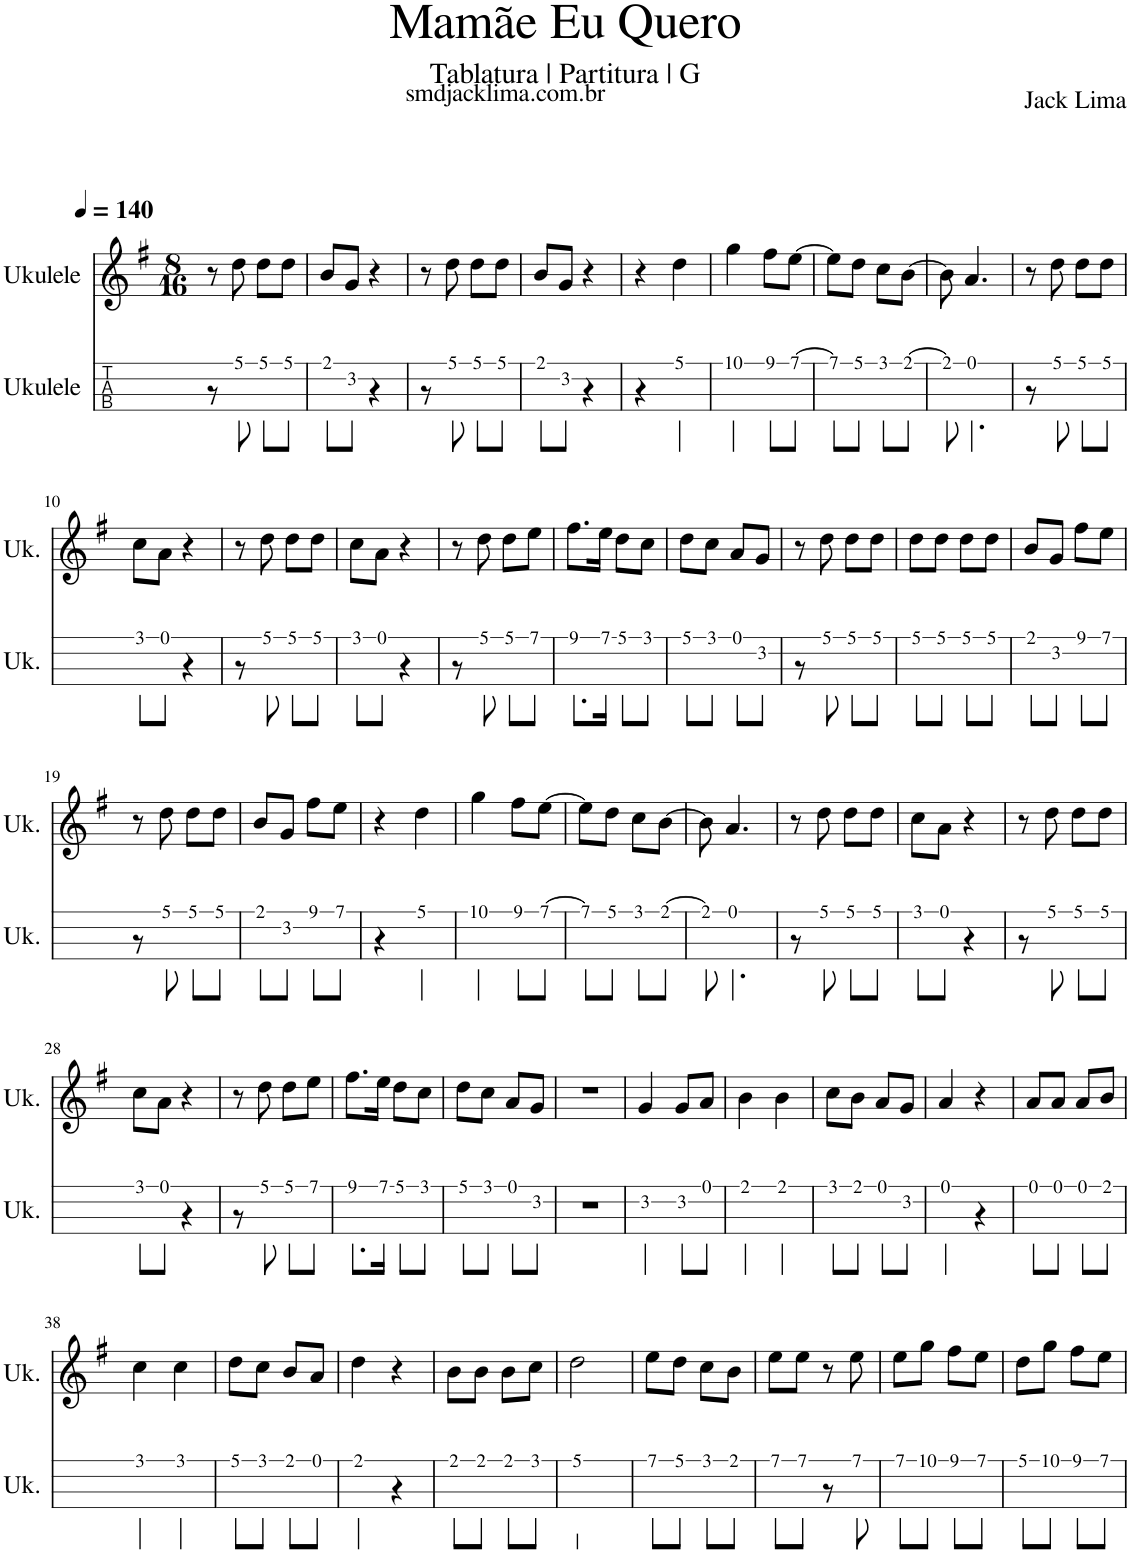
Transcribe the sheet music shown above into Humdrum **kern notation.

**kern	**kern
*part2	*part1
*staff2	*staff1
*I"Ukulele	*I"Ukulele
*I'Uk.	*I'Uk.
*stria4	*
*	*clefG2
*k[f#]	*k[f#]
*M2/4	*M8/16
*MM140	*MM140
=1	=1
8r	8r
8dd\	8dd\
8dd\L	8dd\L
8dd\J	8dd\J
=2	=2
8b\L	8b/L
8g\J	8g/J
4r	4r
=3	=3
8r	8r
8dd\	8dd\
8dd\L	8dd\L
8dd\J	8dd\J
=4	=4
8b\L	8b/L
8g\J	8g/J
4r	4r
=5	=5
4r	4r
4dd\	4dd\
=6	=6
4gg\	4gg\
8ff#\L	8ff#\L
[8ee\J	[8ee\J
=7	=7
8ee\L]	8ee\L]
8dd\J	8dd\J
8cc\L	8cc\L
[8b\J	[8b\J
=8	=8
8b\]	8b\]
4.a\	4.a/
=9	=9
8r	8r
8dd\	8dd\
8dd\L	8dd\L
8dd\J	8dd\J
!!LO:LB:g=z
=10	=10
8cc\L	8cc\L
8a\J	8a\J
4r	4r
=11	=11
8r	8r
8dd\	8dd\
8dd\L	8dd\L
8dd\J	8dd\J
=12	=12
8cc\L	8cc\L
8a\J	8a\J
4r	4r
=13	=13
8r	8r
8dd\	8dd\
8dd\L	8dd\L
8ee\J	8ee\J
=14	=14
8.ff#\L	8.ff#\L
16ee\Jk	16ee\Jk
8dd\L	8dd\L
8cc\J	8cc\J
=15	=15
8dd\L	8dd\L
8cc\J	8cc\J
8a\L	8a/L
8g\J	8g/J
=16	=16
8r	8r
8dd\	8dd\
8dd\L	8dd\L
8dd\J	8dd\J
=17	=17
8dd\L	8dd\L
8dd\J	8dd\J
8dd\L	8dd\L
8dd\J	8dd\J
=18	=18
8b\L	8b/L
8g\J	8g/J
8ff#\L	8ff#\L
8ee\J	8ee\J
!!LO:LB:g=z
=19	=19
8r	8r
8dd\	8dd\
8dd\L	8dd\L
8dd\J	8dd\J
=20	=20
8b\L	8b/L
8g\J	8g/J
8ff#\L	8ff#\L
8ee\J	8ee\J
=21	=21
4r	4r
4dd\	4dd\
=22	=22
4gg\	4gg\
8ff#\L	8ff#\L
[8ee\J	[8ee\J
=23	=23
8ee\L]	8ee\L]
8dd\J	8dd\J
8cc\L	8cc\L
[8b\J	[8b\J
=24	=24
8b\]	8b\]
4.a\	4.a/
=25	=25
8r	8r
8dd\	8dd\
8dd\L	8dd\L
8dd\J	8dd\J
=26	=26
8cc\L	8cc\L
8a\J	8a\J
4r	4r
=27	=27
8r	8r
8dd\	8dd\
8dd\L	8dd\L
8dd\J	8dd\J
!!LO:LB:g=z
=28	=28
8cc\L	8cc\L
8a\J	8a\J
4r	4r
=29	=29
8r	8r
8dd\	8dd\
8dd\L	8dd\L
8ee\J	8ee\J
=30	=30
8.ff#\L	8.ff#\L
16ee\Jk	16ee\Jk
8dd\L	8dd\L
8cc\J	8cc\J
=31	=31
8dd\L	8dd\L
8cc\J	8cc\J
8a\L	8a/L
8g\J	8g/J
=32	=32
2r	2r
=33	=33
4g\	4g/
8g\L	8g/L
8a\J	8a/J
=34	=34
4b\	4b\
4b\	4b\
=35	=35
8cc\L	8cc\L
8b\J	8b\J
8a\L	8a/L
8g\J	8g/J
=36	=36
4a\	4a/
4r	4r
=37	=37
8a\L	8a/L
8a\J	8a/J
8a\L	8a/L
8b\J	8b/J
!!LO:LB:g=z
=38	=38
4cc\	4cc\
4cc\	4cc\
=39	=39
8dd\L	8dd\L
8cc\J	8cc\J
8b\L	8b/L
8a\J	8a/J
=40	=40
4b\	4dd\
4r	4r
=41	=41
8b\L	8b\L
8b\J	8b\J
8b\L	8b\L
8cc\J	8cc\J
=42	=42
2dd\	2dd\
=43	=43
8ee\L	8ee\L
8dd\J	8dd\J
8cc\L	8cc\L
8b\J	8b\J
=44	=44
8ee\L	8ee\L
8ee\J	8ee\J
8r	8r
8ee\	8ee\
=45	=45
8ee\L	8ee\L
8gg\J	8gg\J
8ff#\L	8ff#\L
8ee\J	8ee\J
=46	=46
8dd\L	8dd\L
8gg\J	8gg\J
8ff#\L	8ff#\L
8ee\J	8ee\J
=	=
*-	*-
